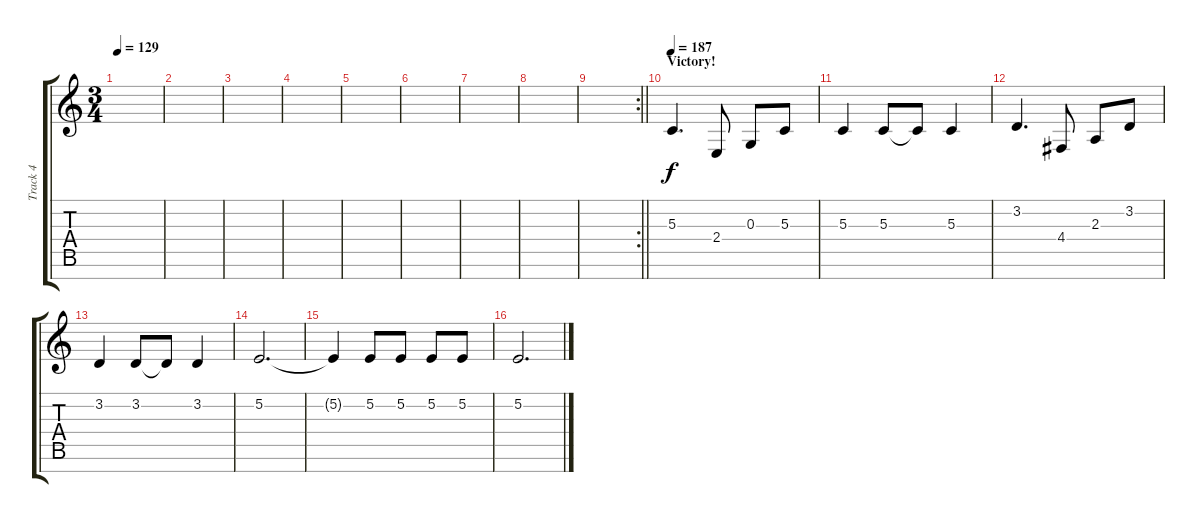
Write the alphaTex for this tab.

\track ("Track 4" "Track 4") {instrument trumpet}
\staff {score tabs}
\tuning (E4 B3 G3 D3 A2 E2 B1) {hide}
\ts (3 4)
\tempo 129
\clef g2
\ks c
|
|
|
|
|
|
|
|
\rc 2
\barLineRight lightlight
|
\section ("" "Victory!")
\tempo 187
5.3.4{d dy f} 2.4.8 0.3.8 5.3.8 |
5.3.4 5.3.8 5.3{t}.8 5.3.4 |
3.2.4{d} 4.4.8 2.3.8 3.2.8 |
3.2.4 3.2.8 3.2{t}.8 3.2.4 |
5.2.2{d} |
5.2{t}.4 5.2.8 5.2.8 5.2.8 5.2.8 |
5.2.2{d}
